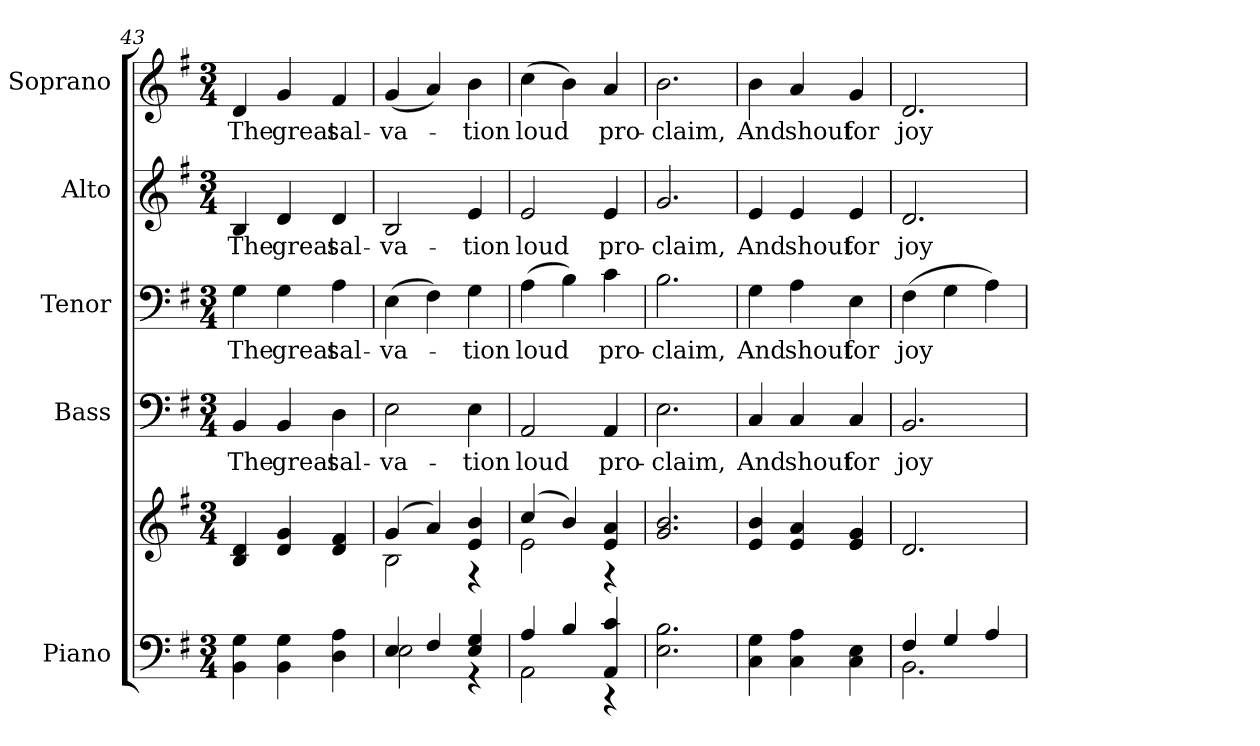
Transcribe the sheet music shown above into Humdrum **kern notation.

**kern	**kern	**kern	**text	**kern	**text	**kern	**text	**kern	**text
*part5	*part5	*part4	*part4	*part3	*part3	*part2	*part2	*part1	*part1
*staff6	*staff5	*staff4	*staff4	*staff3	*staff3	*staff2	*staff2	*staff1	*staff1
*I"Piano	*	*I"Bass	*	*I"Tenor	*	*I"Alto	*	*I"Soprano	*
*I'Pno.	*	*I'B.	*	*I'T.	*	*I'A.	*	*I'S.	*
*clefF4	*clefG2	*clefF4	*	*clefF4	*	*clefG2	*	*clefG2	*
*k[f#]	*k[f#]	*k[f#]	*	*k[f#]	*	*k[f#]	*	*k[f#]	*
*G:	*G:	*G:	*	*G:	*	*G:	*	*G:	*
*M3/4	*M3/4	*M3/4	*	*M3/4	*	*M3/4	*	*M3/4	*
=43	=43	=43	=43	=43	=43	=43	=43	=43	=43
!	!	!	!LO:LY:b:color=#000000	!	!	!	!	!	!
!	!	!	!	!	!LO:LY:b:color=#000000	!	!	!	!
!	!	!	!	!	!	!	!LO:LY:b:color=#000000	!	!
!	!	!	!	!	!	!	!	!	!LO:LY:b:color=#000000
4BBi\ 4Gi	4Bi/ 4di	4BBi/	The	4Gi\	The	4Bi/	The	4di/	The
!	!	!	!LO:LY:b:color=#000000	!	!	!	!	!	!
!	!	!	!	!	!LO:LY:b:color=#000000	!	!	!	!
!	!	!	!	!	!	!	!LO:LY:b:color=#000000	!	!
!	!	!	!	!	!	!	!	!	!LO:LY:b:color=#000000
4BBi\ 4Gi	4di/ 4gi	4BBi/	great	4Gi\	great	4di/	great	4gi/	great
!	!	!	!LO:LY:b:color=#000000	!	!	!	!	!	!
!	!	!	!	!	!LO:LY:b:color=#000000	!	!	!	!
!	!	!	!	!	!	!	!LO:LY:b:color=#000000	!	!
!	!	!	!	!	!	!	!	!	!LO:LY:b:color=#000000
4Di\ 4Ai	4di/ 4f#i	4Di\	sal-	4Ai\	sal-	4di/	sal-	4f#i/	sal-
!!LO:PB:g=z
=44	=44	=44	=44	=44	=44	=44	=44	=44	=44
*^	*^	*	*	*	*	*	*	*	*
!	!	!	!	!	!LO:LY:b:color=#000000	!	!	!	!	!	!
!	!	!	!	!	!	!	!LO:LY:b:color=#000000	!	!	!	!
!	!	!	!	!	!	!	!	!	!LO:LY:b:color=#000000	!	!
!	!	!	!	!	!	!	!	!	!	!	!LO:LY:b:color=#000000
4Ei/	2Ei\	(4gi/	2Bi\	2Ei\	-va-	(4Ei\	-va-	2Bi/	-va-	(4gi/	-va-
4F#i/	.	4ai/)	.	.	.	4F#i\)	.	.	.	4ai/)	.
!	!	!	!	!	!LO:LY:b:color=#000000	!	!	!	!	!	!
!	!	!	!	!	!	!	!LO:LY:b:color=#000000	!	!	!	!
!	!	!	!	!	!	!	!	!	!LO:LY:b:color=#000000	!	!
!	!	!	!	!	!	!	!	!	!	!	!LO:LY:b:color=#000000
4Ei/ 4Gi	4r	4ei/ 4bi	4r	4Ei\	-tion	4Gi\	-tion	4ei/	-tion	4bi\	-tion
=45	=45	=45	=45	=45	=45	=45	=45	=45	=45	=45	=45
!	!	!	!	!	!LO:LY:b:color=#000000	!	!	!	!	!	!
!	!	!	!	!	!	!	!LO:LY:b:color=#000000	!	!	!	!
!	!	!	!	!	!	!	!	!	!LO:LY:b:color=#000000	!	!
!	!	!	!	!	!	!	!	!	!	!	!LO:LY:b:color=#000000
4Ai/	2AAi\	(4cci/	2ei\	2AAi/	loud	(4Ai\	loud	2ei/	loud	(4cci\	loud
4Bi/	.	4bi/)	.	.	.	4Bi\)	.	.	.	4bi\)	.
!	!	!	!	!	!LO:LY:b:color=#000000	!	!	!	!	!	!
!	!	!	!	!	!	!	!LO:LY:b:color=#000000	!	!	!	!
!	!	!	!	!	!	!	!	!	!LO:LY:b:color=#000000	!	!
!	!	!	!	!	!	!	!	!	!	!	!LO:LY:b:color=#000000
4AAi/ 4ci	4r	4ei/ 4ai	4r	4AAi/	pro-	4ci\	pro-	4ei/	pro-	4ai/	pro-
*v	*v	*	*	*	*	*	*	*	*	*	*
*	*v	*v	*	*	*	*	*	*	*	*
=46	=46	=46	=46	=46	=46	=46	=46	=46	=46
*^	*^	*	*	*	*	*	*	*	*
!	!	!	!	!	!LO:LY:b:color=#000000	!	!	!	!	!	!
*v	*v	*	*	*	*	*	*	*	*	*	*
*	*v	*v	*	*	*	*	*	*	*	*
*^	*^	*	*	*	*	*	*	*	*
!	!	!	!	!	!	!	!LO:LY:b:color=#000000	!	!	!	!
*v	*v	*	*	*	*	*	*	*	*	*	*
*	*v	*v	*	*	*	*	*	*	*	*
*^	*^	*	*	*	*	*	*	*	*
!	!	!	!	!	!	!	!	!	!LO:LY:b:color=#000000	!	!
*v	*v	*	*	*	*	*	*	*	*	*	*
*	*v	*v	*	*	*	*	*	*	*	*
*^	*^	*	*	*	*	*	*	*	*
!	!	!	!	!	!	!	!	!	!	!	!LO:LY:b:color=#000000
*v	*v	*	*	*	*	*	*	*	*	*	*
*	*v	*v	*	*	*	*	*	*	*	*
2.Ei\ 2.Bi	2.gi/ 2.bi	2.Ei\	-claim,	2.Bi\	-claim,	2.gi/	-claim,	2.bi\	-claim,
!!LO:PB:g=z
=47	=47	=47	=47	=47	=47	=47	=47	=47	=47
!	!	!	!LO:LY:b:color=#000000	!	!	!	!	!	!
!	!	!	!	!	!LO:LY:b:color=#000000	!	!	!	!
!	!	!	!	!	!	!	!LO:LY:b:color=#000000	!	!
!	!	!	!	!	!	!	!	!	!LO:LY:b:color=#000000
4Ci\ 4Gi	4ei/ 4bi	4Ci/	And	4Gi\	And	4ei/	And	4bi\	And
!	!	!	!LO:LY:b:color=#000000	!	!	!	!	!	!
!	!	!	!	!	!LO:LY:b:color=#000000	!	!	!	!
!	!	!	!	!	!	!	!LO:LY:b:color=#000000	!	!
!	!	!	!	!	!	!	!	!	!LO:LY:b:color=#000000
4Ci\ 4Ai	4ei/ 4ai	4Ci/	shout	4Ai\	shout	4ei/	shout	4ai/	shout
!	!	!	!LO:LY:b:color=#000000	!	!	!	!	!	!
!	!	!	!	!	!LO:LY:b:color=#000000	!	!	!	!
!	!	!	!	!	!	!	!LO:LY:b:color=#000000	!	!
!	!	!	!	!	!	!	!	!	!LO:LY:b:color=#000000
4Ci\ 4Ei	4ei/ 4gi	4Ci/	for	4Ei\	for	4ei/	for	4gi/	for
=48	=48	=48	=48	=48	=48	=48	=48	=48	=48
*^	*	*	*	*	*	*	*	*	*
!	!	!	!	!LO:LY:b:color=#000000	!	!	!	!	!	!
!	!	!	!	!	!	!LO:LY:b:color=#000000	!	!	!	!
!	!	!	!	!	!	!	!	!LO:LY:b:color=#000000	!	!
!	!	!	!	!	!	!	!	!	!	!LO:LY:b:color=#000000
4F#i/	2.BBi\	2.di/	2.BBi/	joy	(4F#i\	joy	2.di/	joy	2.di/	joy
4Gi/	.	.	.	.	4Gi\	.	.	.	.	.
4Ai/	.	.	.	.	4Ai\)	.	.	.	.	.
*v	*v	*	*	*	*	*	*	*	*	*
=	=	=	=	=	=	=	=	=	=
*-	*-	*-	*-	*-	*-	*-	*-	*-	*-
